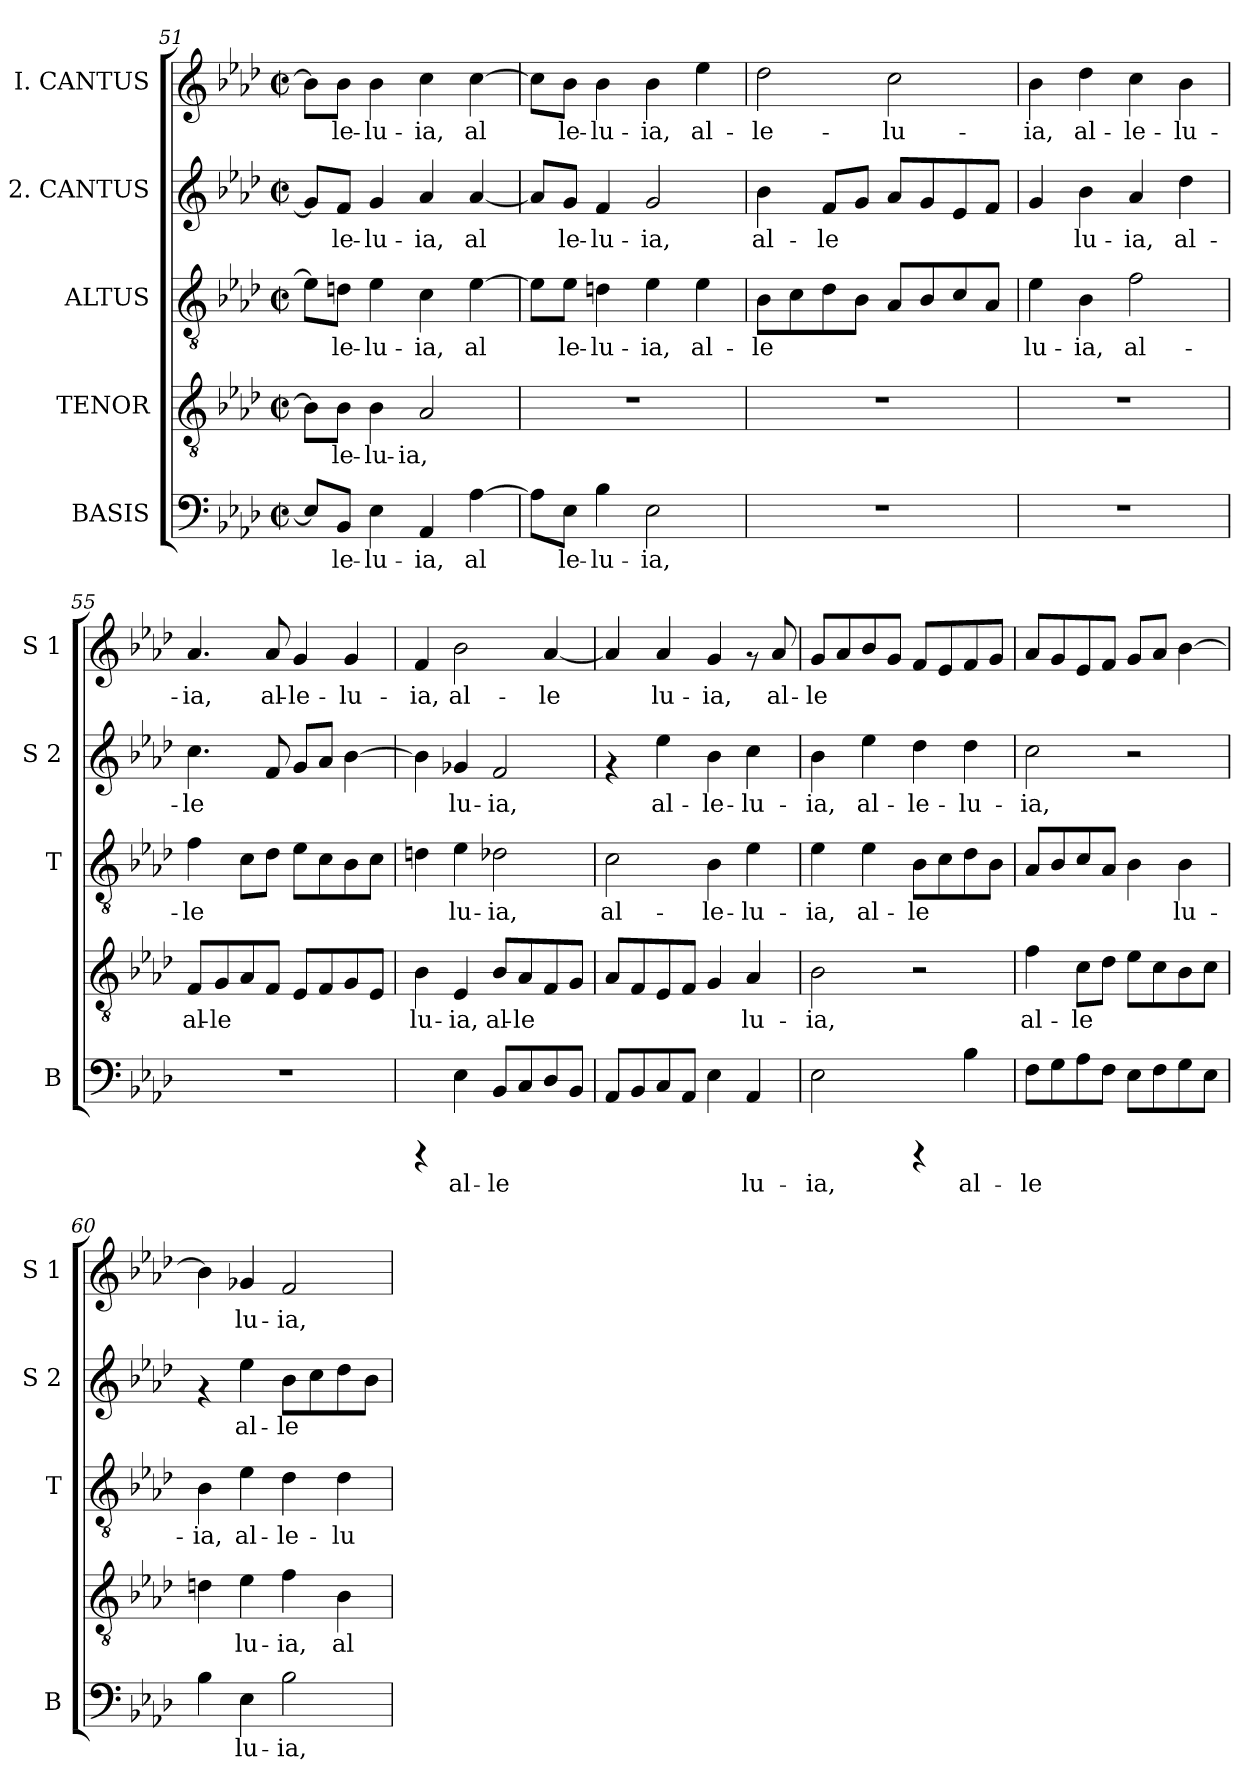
**kern	**text	**kern	**text	**kern	**text	**kern	**text	**kern	**text
*part5	*part5	*part4	*part4	*part3	*part3	*part2	*part2	*part1	*part1
*staff5	*staff5	*staff4	*staff4	*staff3	*staff3	*staff2	*staff2	*staff1	*staff1
*I"BASIS	*	*I"TENOR	*	*I"ALTUS	*	*I"2. CANTUS	*	*I"I. CANTUS	*
*I'B	*	*	*	*I'T	*	*I'S 2	*	*I'S 1	*
*clefF4	*	*clefGv2	*	*clefGv2	*	*clefG2	*	*clefG2	*
*k[b-e-a-d-]	*	*k[b-e-a-d-]	*	*k[b-e-a-d-]	*	*k[b-e-a-d-]	*	*k[b-e-a-d-]	*
*A-:	*	*A-:	*	*A-:	*	*A-:	*	*A-:	*
*M2/2	*	*M2/2	*	*M2/2	*	*M2/2	*	*M2/2	*
*met(c|)	*	*met(c|)	*	*met(c|)	*	*met(c|)	*	*met(c|)	*
=51	=51	=51	=51	=51	=51	=51	=51	=51	=51
!	!LO:LY:b:cj	!	!LO:LY:b:cj	!	!LO:LY:b:cj	!	!LO:LY:b:cj	!	!LO:LY:b:cj
8E-/L]	--	8B-\L]	--	8e-\L]	--	8g/L]	--	8b-\L]	--
!	!LO:LY:b:cj	!	!LO:LY:b:cj	!	!LO:LY:b:cj	!	!LO:LY:b:cj	!	!LO:LY:b:cj
8BB-/J	-le-	8B-\J	-le-	8dn\J	-le-	8f/J	-le-	8b-\J	-le-
!	!LO:LY:b:cj	!	!LO:LY:b:cj	!	!LO:LY:b:cj	!	!LO:LY:b:cj	!	!LO:LY:b:cj
4E-\	-lu-	4B-\	-lu-	4e-\	-lu-	4g/	-lu-	4b-\	-lu-
!	!LO:LY:b:cj	!	!LO:LY:b:cj	!	!LO:LY:b:cj	!	!LO:LY:b:cj	!	!LO:LY:b:cj
4AA-/	-ia,	2A-/	-ia,	4c\	-ia,	4a-/	-ia,	4cc\	-ia,
!	!LO:LY:b:cj	!	!	!	!LO:LY:b:cj	!	!LO:LY:b:cj	!	!LO:LY:b:cj
[>4A-\	al-	.	.	[>4e-\	al-	[<4a-/	al-	[>4cc\	al-
=52	=52	=52	=52	=52	=52	=52	=52	=52	=52
!	!LO:LY:b:cj	!	!	!	!LO:LY:b:cj	!	!LO:LY:b:cj	!	!LO:LY:b:cj
8A-\L]	--	1r	.	8e-\L]	--	8a-/L]	--	8cc\L]	--
!	!LO:LY:b:cj	!	!	!	!LO:LY:b:cj	!	!LO:LY:b:cj	!	!LO:LY:b:cj
8E-\J	-le-	.	.	8e-\J	-le-	8g/J	-le-	8b-\J	-le-
!	!LO:LY:b:cj	!	!	!	!LO:LY:b:cj	!	!LO:LY:b:cj	!	!LO:LY:b:cj
4B-\	-lu-	.	.	4dn\	-lu-	4f/	-lu-	4b-\	-lu-
!	!LO:LY:b:cj	!	!	!	!LO:LY:b:cj	!	!LO:LY:b:cj	!	!LO:LY:b:cj
2E-\	-ia,	.	.	4e-\	-ia,	2g/	-ia,	4b-\	-ia,
!	!	!	!	!	!LO:LY:b:cj	!	!	!	!LO:LY:b:cj
.	.	.	.	4e-\	al-	.	.	4ee-\	al-
=53	=53	=53	=53	=53	=53	=53	=53	=53	=53
!	!	!	!	!	!LO:LY:b:cj	!	!LO:LY:b:cj	!	!LO:LY:b:cj
1r	.	1r	.	8B-\L	-le-	4b-\	al-	2dd-\	-le-
!	!	!	!	!	!LO:LY:b:cj	!	!	!	!
.	.	.	.	8c\	--	.	.	.	.
!	!	!	!	!	!LO:LY:b:cj	!	!LO:LY:b:cj	!	!
.	.	.	.	8d-\	--	8f/L	-le-	.	.
!	!	!	!	!	!LO:LY:b:cj	!	!LO:LY:b:cj	!	!
.	.	.	.	8B-\J	--	8g/J	--	.	.
!	!	!	!	!	!LO:LY:b:cj	!	!LO:LY:b:cj	!	!LO:LY:b:cj
.	.	.	.	8A-/L	--	8a-/L	--	2cc\	-lu-
!	!	!	!	!	!LO:LY:b:cj	!	!LO:LY:b:cj	!	!
.	.	.	.	8B-/	--	8g/	--	.	.
!	!	!	!	!	!LO:LY:b:cj	!	!LO:LY:b:cj	!	!
.	.	.	.	8c/	--	8e-/	--	.	.
!	!	!	!	!	!LO:LY:b:cj	!	!LO:LY:b:cj	!	!
.	.	.	.	8A-/J	--	8f/J	--	.	.
!!LO:PB:g=z
=54	=54	=54	=54	=54	=54	=54	=54	=54	=54
!	!	!	!	!	!LO:LY:b:cj	!	!LO:LY:b:cj	!	!LO:LY:b:cj
1r	.	1r	.	4e-\	-lu-	4g/	--	4b-\	-ia,
!	!	!	!	!	!LO:LY:b:cj	!	!LO:LY:b:cj	!	!LO:LY:b:cj
.	.	.	.	4B-\	-ia,	4b-\	-lu-	4dd-\	al-
!	!	!	!	!	!LO:LY:b:cj	!	!LO:LY:b:cj	!	!LO:LY:b:cj
.	.	.	.	2f\	al-	4a-/	-ia,	4cc\	-le-
!	!	!	!	!	!	!	!LO:LY:b:cj	!	!LO:LY:b:cj
.	.	.	.	.	.	4dd-\	al-	4b-\	-lu-
=55	=55	=55	=55	=55	=55	=55	=55	=55	=55
!	!	!	!LO:LY:b:cj	!	!LO:LY:b:cj	!	!LO:LY:b:cj	!	!LO:LY:b:cj
1r	.	8F/L	al-	4f\	-le-	4.cc\	-le-	4.a-/	-ia,
!	!	!	!LO:LY:b:cj	!	!	!	!	!	!
.	.	8G/	-le-	.	.	.	.	.	.
!	!	!	!LO:LY:b:cj	!	!LO:LY:b:cj	!	!	!	!
.	.	8A-/	--	8c\L	--	.	.	.	.
!	!	!	!LO:LY:b:cj	!	!LO:LY:b:cj	!	!LO:LY:b:cj	!	!LO:LY:b:cj
.	.	8F/J	--	8d-\J	--	8f/	--	8a-/	al-
!	!	!	!LO:LY:b:cj	!	!LO:LY:b:cj	!	!LO:LY:b:cj	!	!LO:LY:b:cj
.	.	8E-/L	--	8e-\L	--	8g/L	--	4g/	-le-
!	!	!	!LO:LY:b:cj	!	!LO:LY:b:cj	!	!LO:LY:b:cj	!	!
.	.	8F/	--	8c\	--	8a-/J	--	.	.
!	!	!	!LO:LY:b:cj	!	!LO:LY:b:cj	!	!LO:LY:b:cj	!	!LO:LY:b:cj
.	.	8G/	--	8B-\	--	[>4b-\	--	4g/	-lu-
!	!	!	!LO:LY:b:cj	!	!LO:LY:b:cj	!	!	!	!
.	.	8E-/J	--	8c\J	--	.	.	.	.
=56	=56	=56	=56	=56	=56	=56	=56	=56	=56
!	!	!	!LO:LY:b:cj	!	!LO:LY:b:cj	!	!LO:LY:b:cj	!	!LO:LY:b:cj
4rCCC	.	4B-\	-lu-	4dn\	--	4b-\]	--	4f/	-ia,
!	!LO:LY:b:cj	!	!LO:LY:b:cj	!	!LO:LY:b:cj	!	!LO:LY:b:cj	!	!LO:LY:b:cj
4E-\	al-	4E-/	-ia,	4e-\	-lu-	4g-X/	-lu-	2b-\	al-
!	!LO:LY:b:cj	!	!LO:LY:b:cj	!	!LO:LY:b:cj	!	!LO:LY:b:cj	!	!
8BB-/L	-le-	8B-/L	al-	2d-\	-ia,	2f/	-ia,	.	.
!	!LO:LY:b:cj	!	!LO:LY:b:cj	!	!	!	!	!	!
8C/	--	8A-/	-le-	.	.	.	.	.	.
!	!LO:LY:b:cj	!	!LO:LY:b:cj	!	!	!	!	!	!LO:LY:b:cj
8D-/	--	8F/	--	.	.	.	.	[<4a-/	-le-
!	!LO:LY:b:cj	!	!LO:LY:b:cj	!	!	!	!	!	!
8BB-/J	--	8G/J	--	.	.	.	.	.	.
=57	=57	=57	=57	=57	=57	=57	=57	=57	=57
!	!LO:LY:b:cj	!	!LO:LY:b:cj	!	!LO:LY:b:cj	!	!	!	!LO:LY:b:cj
8AA-/L	--	8A-/L	--	2c\	al-	4rf	.	4a-/]	--
!	!LO:LY:b:cj	!	!LO:LY:b:cj	!	!	!	!	!	!
8BB-/	--	8F/	--	.	.	.	.	.	.
!	!LO:LY:b:cj	!	!LO:LY:b:cj	!	!	!	!LO:LY:b:cj	!	!LO:LY:b:cj
8C/	--	8E-/	--	.	.	4ee-\	al-	4a-/	-lu-
!	!LO:LY:b:cj	!	!LO:LY:b:cj	!	!	!	!	!	!
8AA-/J	--	8F/J	--	.	.	.	.	.	.
!	!LO:LY:b:cj	!	!LO:LY:b:cj	!	!LO:LY:b:cj	!	!LO:LY:b:cj	!	!LO:LY:b:cj
4E-\	--	4G/	--	4B-\	-le-	4b-\	-le-	4g/	-ia,
!	!LO:LY:b:cj	!	!LO:LY:b:cj	!	!LO:LY:b:cj	!	!LO:LY:b:cj	!	!
4AA-/	-lu-	4A-/	-lu-	4e-\	-lu-	4cc\	-lu-	8rf	.
!	!	!	!	!	!	!	!	!	!LO:LY:b:cj
.	.	.	.	.	.	.	.	8a-/	al-
=58	=58	=58	=58	=58	=58	=58	=58	=58	=58
!	!LO:LY:b:cj	!	!LO:LY:b:cj	!	!LO:LY:b:cj	!	!LO:LY:b:cj	!	!LO:LY:b:cj
2E-\	-ia,	2B-\	-ia,	4e-\	-ia,	4b-\	-ia,	8g/L	-le-
!	!	!	!	!	!	!	!	!	!LO:LY:b:cj
.	.	.	.	.	.	.	.	8a-/	--
!	!	!	!	!	!LO:LY:b:cj	!	!LO:LY:b:cj	!	!LO:LY:b:cj
.	.	.	.	4e-\	al-	4ee-\	al-	8b-/	--
!	!	!	!	!	!	!	!	!	!LO:LY:b:cj
.	.	.	.	.	.	.	.	8g/J	--
!	!	!	!	!	!LO:LY:b:cj	!	!LO:LY:b:cj	!	!LO:LY:b:cj
4rCCC	.	2r	.	8B-\L	-le-	4dd-\	-le-	8f/L	--
!	!	!	!	!	!LO:LY:b:cj	!	!	!	!LO:LY:b:cj
.	.	.	.	8c\	--	.	.	8e-/	--
!	!LO:LY:b:cj	!	!	!	!LO:LY:b:cj	!	!LO:LY:b:cj	!	!LO:LY:b:cj
4B-\	al-	.	.	8d-\	--	4dd-\	-lu-	8f/	--
!	!	!	!	!	!LO:LY:b:cj	!	!	!	!LO:LY:b:cj
.	.	.	.	8B-\J	--	.	.	8g/J	--
=59	=59	=59	=59	=59	=59	=59	=59	=59	=59
!	!LO:LY:b:cj	!	!LO:LY:b:cj	!	!LO:LY:b:cj	!	!LO:LY:b:cj	!	!LO:LY:b:cj
8F\L	-le-	4f\	al-	8A-/L	--	2cc\	-ia,	8a-/L	--
!	!LO:LY:b:cj	!	!	!	!LO:LY:b:cj	!	!	!	!LO:LY:b:cj
8G\	--	.	.	8B-/	--	.	.	8g/	--
!	!LO:LY:b:cj	!	!LO:LY:b:cj	!	!LO:LY:b:cj	!	!	!	!LO:LY:b:cj
8A-\	--	8c\L	-le-	8c/	--	.	.	8e-/	--
!	!LO:LY:b:cj	!	!LO:LY:b:cj	!	!LO:LY:b:cj	!	!	!	!LO:LY:b:cj
8F\J	--	8d-\J	--	8A-/J	--	.	.	8f/J	--
!	!LO:LY:b:cj	!	!LO:LY:b:cj	!	!LO:LY:b:cj	!	!	!	!LO:LY:b:cj
8E-\L	--	8e-\L	--	4B-\	--	2r	.	8g/L	--
!	!LO:LY:b:cj	!	!LO:LY:b:cj	!	!	!	!	!	!LO:LY:b:cj
8F\	--	8c\	--	.	.	.	.	8a-/J	--
!	!LO:LY:b:cj	!	!LO:LY:b:cj	!	!LO:LY:b:cj	!	!	!	!LO:LY:b:cj
8G\	--	8B-\	--	4B-\	-lu-	.	.	[<4b-\	--
!	!LO:LY:b:cj	!	!LO:LY:b:cj	!	!	!	!	!	!
8E-\J	--	8c\J	--	.	.	.	.	.	.
!!LO:LB:g=z
=60	=60	=60	=60	=60	=60	=60	=60	=60	=60
!	!LO:LY:b:cj	!	!LO:LY:b:cj	!	!LO:LY:b:cj	!	!	!	!LO:LY:b:cj
4B-\	--	4dn\	--	4B-\	-ia,	4rf	.	4b-\]	--
!	!LO:LY:b:cj	!	!LO:LY:b:cj	!	!LO:LY:b:cj	!	!LO:LY:b:cj	!	!LO:LY:b:cj
4E-\	-lu-	4e-\	-lu-	4e-\	al-	4ee-\	al-	4g-X/	-lu-
!	!LO:LY:b:cj	!	!LO:LY:b:cj	!	!LO:LY:b:cj	!	!LO:LY:b:cj	!	!LO:LY:b:cj
2B-\	-ia,	4f\	-ia,	4d-\	-le-	8b-\L	-le-	2f/	-ia,
!	!	!	!	!	!	!	!LO:LY:b:cj	!	!
.	.	.	.	.	.	8cc\	--	.	.
!	!	!	!LO:LY:b:cj	!	!LO:LY:b:cj	!	!LO:LY:b:cj	!	!
.	.	4B-\	al-	4d-\	-lu-	8dd-\	--	.	.
!	!	!	!	!	!	!	!LO:LY:b:cj	!	!
.	.	.	.	.	.	8b-\J	--	.	.
=	=	=	=	=	=	=	=	=	=
*-	*-	*-	*-	*-	*-	*-	*-	*-	*-
